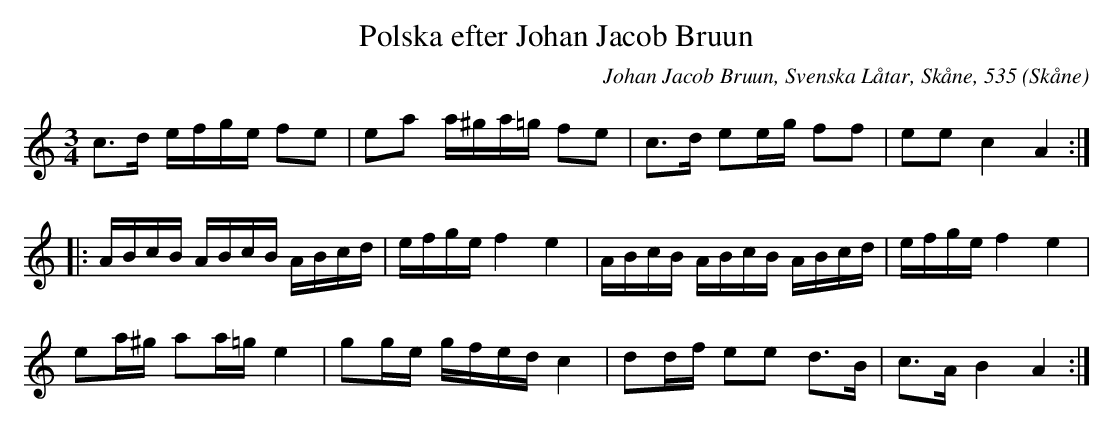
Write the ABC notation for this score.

X:1
T:Polska efter Johan Jacob Bruun
C:Johan Jacob Bruun, Svenska Låtar, Skåne, 535
O:Skåne
M:3/4
L:1/8
K:Am
c3/2d/ e/f/g/e/ fe |ea a/^g/a/=g/ fe |c3/2d/ ee/g/ ff |ee c2 A2 ::
A/B/c/B/ A/B/c/B/ A/B/c/d/ |e/f/g/e/ f2 e2 |A/B/c/B/ A/B/c/B/ A/B/c/d/ |e/f/g/e/ f2 e2 |
ea/^g/ aa/=g/ e2 |gg/e/ g/f/e/d/ c2 |dd/f/ ee d3/2B/ |c3/2A/ B2 A2 :|
